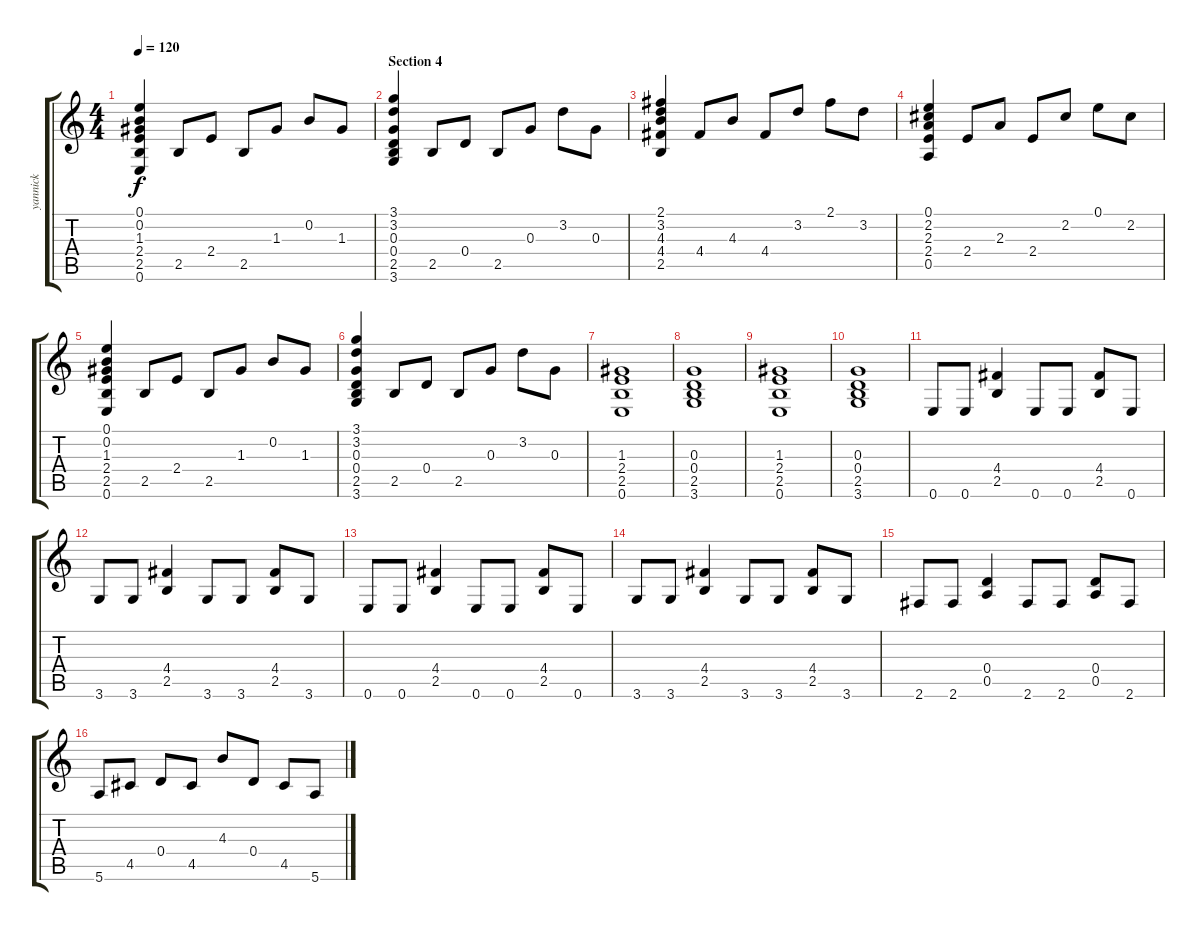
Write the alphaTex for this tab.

\track ("yannick" "yannick") {instrument electricguitarjazz}
\staff {score tabs}
\tuning (E4 B3 G3 D3 A2 E2) {hide}
\ts (4 4)
\tempo 120
\clef g2
\ks c
(0.1 0.2 1.3 2.4 2.5 0.6).4{dy f} 2.5.8 2.4.8 2.5.8 1.3.8 0.2.8 1.3.8 |
\section ("" "Section 4")
(3.1 3.2 0.3 0.4 2.5 3.6).4 2.5.8 0.4.8 2.5.8 0.3.8 3.2.8 0.3.8 |
(2.1 3.2 4.3 4.4 2.5).4 4.4.8 4.3.8 4.4.8 3.2.8 2.1.8 3.2.8 |
(0.1 2.2 2.3 2.4 0.5).4 2.4.8 2.3.8 2.4.8 2.2.8 0.1.8 2.2.8 |
(0.1 0.2 1.3 2.4 2.5 0.6).4 2.5.8 2.4.8 2.5.8 1.3.8 0.2.8 1.3.8 |
(3.1 3.2 0.3 0.4 2.5 3.6).4 2.5.8 0.4.8 2.5.8 0.3.8 3.2.8 0.3.8 |
(1.3 2.4 2.5 0.6).1 |
(0.3 0.4 2.5 3.6).1 |
(1.3 2.4 2.5 0.6).1 |
(0.3 0.4 2.5 3.6).1 |
0.6.8 0.6.8 (4.4 2.5).4 0.6.8 0.6.8 (4.4 2.5).8 0.6.8 |
3.6.8 3.6.8 (4.4 2.5).4 3.6.8 3.6.8 (4.4 2.5).8 3.6.8 |
0.6.8 0.6.8 (4.4 2.5).4 0.6.8 0.6.8 (4.4 2.5).8 0.6.8 |
3.6.8 3.6.8 (4.4 2.5).4 3.6.8 3.6.8 (4.4 2.5).8 3.6.8 |
2.6.8 2.6.8 (0.4 0.5).4 2.6.8 2.6.8 (0.4 0.5).8 2.6.8 |
5.6.8 4.5.8 0.4.8 4.5.8 4.3.8 0.4.8 4.5.8 5.6.8
